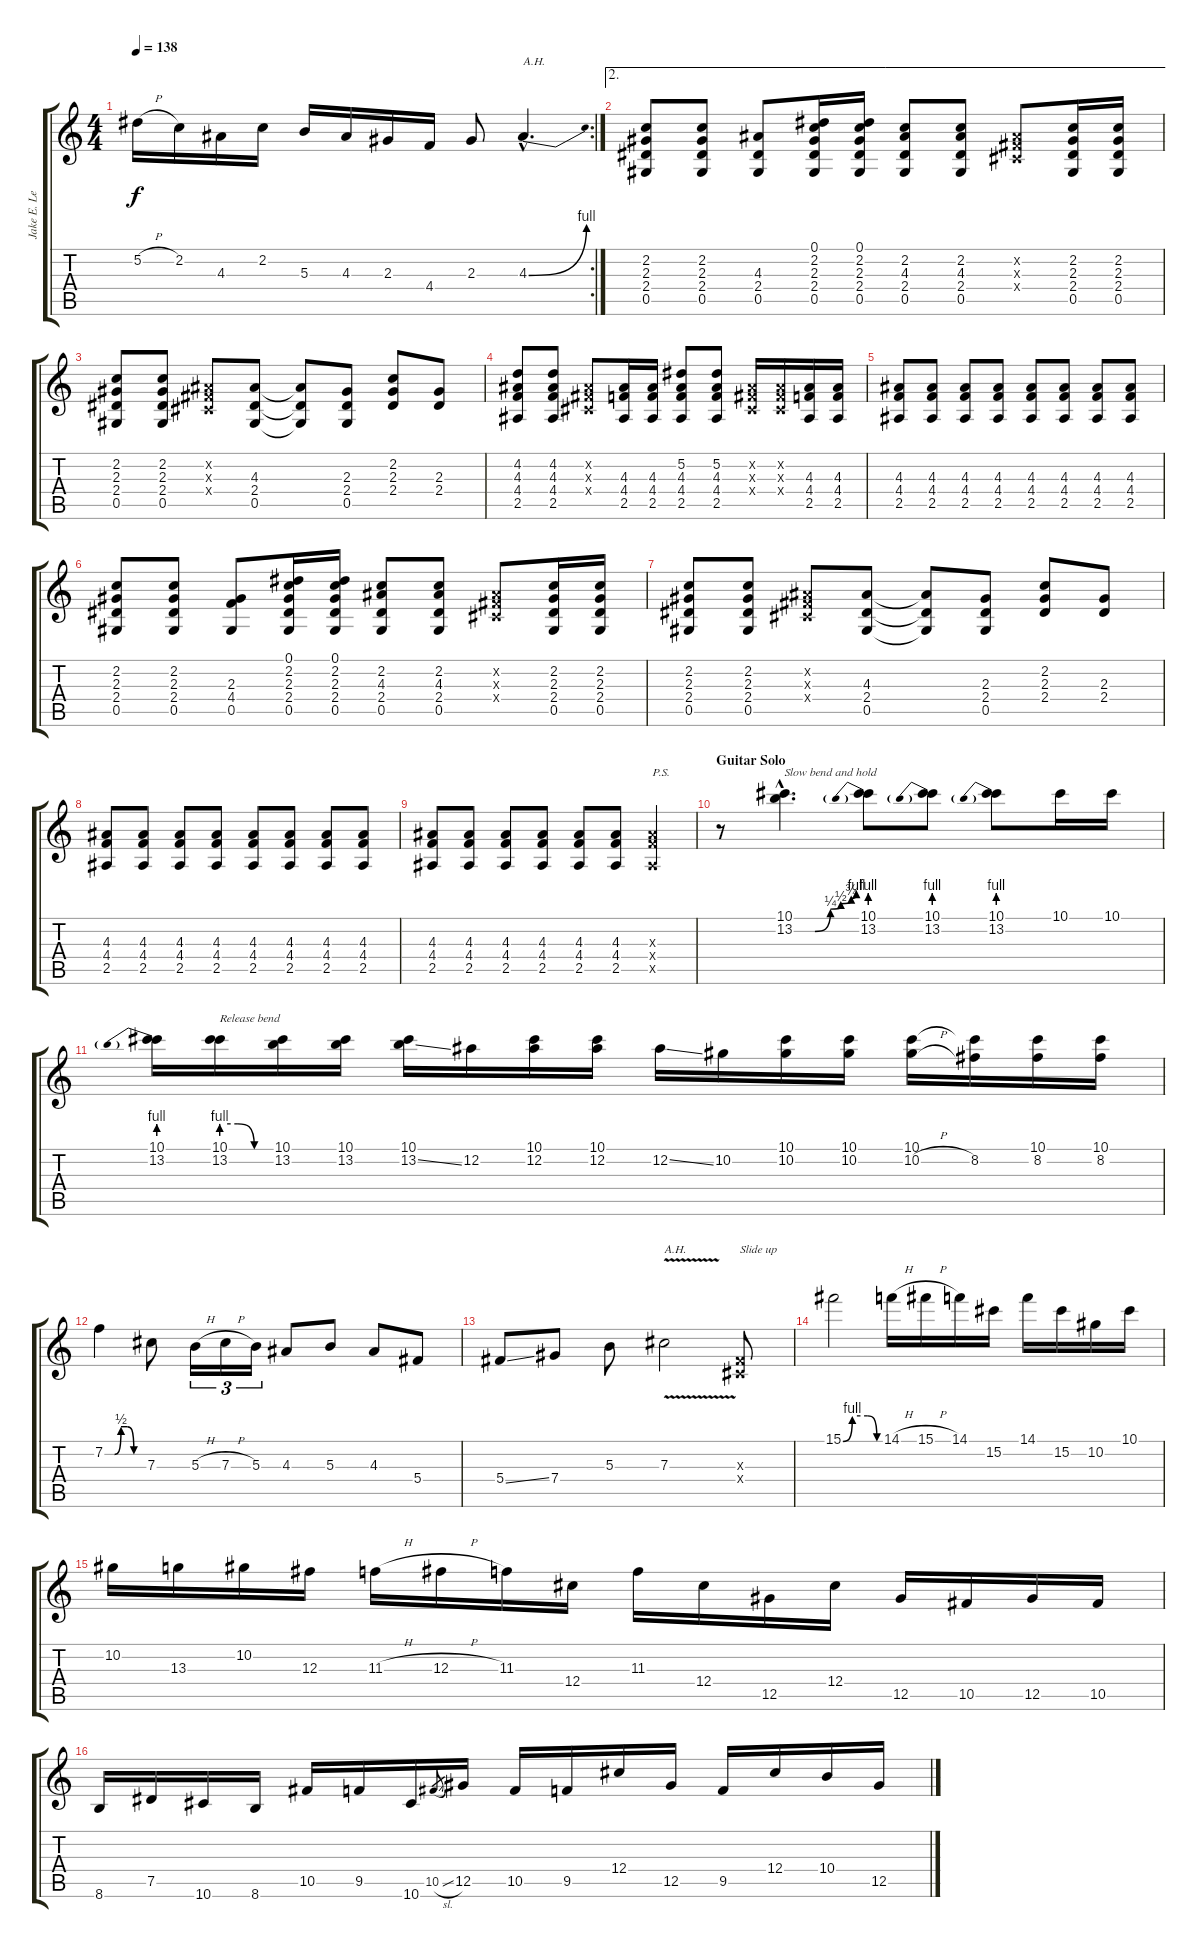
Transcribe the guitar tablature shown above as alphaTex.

\track ("Jake E. Lee" "Jake E. Le") {instrument overdrivenguitar}
\staff {score tabs}
\tuning (Eb4 Bb3 Gb3 Db3 Ab2 Eb2) {hide}
\rc 2
\ts (4 4)
\tempo 138
\clef g2
\ks c
5.2{h}.16{dy f} 2.2.16 4.3.16 2.2.16 5.3.16 4.3.16 2.3.16 4.4.16 2.3.8 4.3{be (bend 0 0 60 4) hac}.4{d txt "A.H."} |
\ae 2
(2.2 2.3 2.4 0.5).8 (2.2 2.3 2.4 0.5).8 (4.3 2.4 0.5).8 (0.1 2.2 2.3 2.4 0.5).16 (0.1 2.2 2.3 2.4 0.5).16 (2.2 4.3 2.4 0.5).8 (2.2 4.3 2.4 0.5).8 (0.2{x} 0.3{x} 0.4{x}).8 (2.2 2.3 2.4 0.5).16 (2.2 2.3 2.4 0.5).16 |
(2.2 2.3 2.4 0.5).8 (2.2 2.3 2.4 0.5).8 (0.2{x} 0.3{x} 0.4{x}).8 (4.3 2.4 0.5).8 (4.3{t} 2.4{t} 0.5{t}).8 (2.3 2.4 0.5).8 (2.2 2.3 2.4).8 (2.3 2.4).8 |
(4.2 4.3 4.4 2.5).8 (4.2 4.3 4.4 2.5).8 (0.2{x} 0.3{x} 0.4{x}).8 (4.3 4.4 2.5).16 (4.3 4.4 2.5).16 (5.2 4.3 4.4 2.5).8 (5.2 4.3 4.4 2.5).8 (0.2{x} 0.3{x} 0.4{x}).16 (0.2{x} 0.3{x} 0.4{x}).16 (4.3 4.4 2.5).16 (4.3 4.4 2.5).16 |
(4.3 4.4 2.5).8 (4.3 4.4 2.5).8 (4.3 4.4 2.5).8 (4.3 4.4 2.5).8 (4.3 4.4 2.5).8 (4.3 4.4 2.5).8 (4.3 4.4 2.5).8 (4.3 4.4 2.5).8 |
(2.2 2.3 2.4 0.5).8 (2.2 2.3 2.4 0.5).8 (2.3 4.4 0.5).8 (0.1 2.2 2.3 2.4 0.5).16 (0.1 2.2 2.3 2.4 0.5).16 (2.2 4.3 2.4 0.5).8 (2.2 4.3 2.4 0.5).8 (0.2{x} 0.3{x} 0.4{x}).8 (2.2 2.3 2.4 0.5).16 (2.2 2.3 2.4 0.5).16 |
(2.2 2.3 2.4 0.5).8 (2.2 2.3 2.4 0.5).8 (0.2{x} 0.3{x} 0.4{x}).8 (4.3 2.4 0.5).8 (4.3{t} 2.4{t} 0.5{t}).8 (2.3 2.4 0.5).8 (2.2 2.3 2.4).8 (2.3 2.4).8 |
(4.3 4.4 2.5).8 (4.3 4.4 2.5).8 (4.3 4.4 2.5).8 (4.3 4.4 2.5).8 (4.3 4.4 2.5).8 (4.3 4.4 2.5).8 (4.3 4.4 2.5).8 (4.3 4.4 2.5).8 |
(4.3 4.4 2.5).8 (4.3 4.4 2.5).8 (4.3 4.4 2.5).8 (4.3 4.4 2.5).8 (4.3 4.4 2.5).8 (4.3 4.4 2.5).8 (4.3{x} 4.4{x} 2.5{x}).4{txt "P.S."} |
\section ("" "Guitar Solo")
r.8{volume 16} (10.1{hac} 13.2{be (custom 0 0 20 0 35 1 45 2 55 3 60 4) hac}).4{d txt "Slow bend and hold"} (10.1 13.2{be (prebend 0 4 60 4)}).8 (10.1 13.2{be (prebend 0 4 60 4)}).8 (10.1 13.2{be (prebend 0 4 60 4)}).8 10.1.16 10.1.16 |
(10.1 13.2{be (prebend 0 4 60 4)}).16 (10.1 13.2{be (custom 0 4 20 4 40 0 60 0)}).16{txt "Release bend"} (10.1 13.2).16 (10.1 13.2).16 (10.1 13.2{ss}).16 12.2.16 (10.1 12.2).16 (10.1 12.2).16 12.2{ss}.16 10.2.16 (10.1 10.2).16 (10.1 10.2).16 (10.1 10.2{h}).16 (10.1{t} 8.2).16 (10.1 8.2).16 (10.1 8.2).16 |
7.2{be (custom 0 0 15 0 25 2 35 2 45 0 60 0)}.4 7.3.8 5.3{h}.16{tu (3 2)} 7.3{h}.16{tu (3 2)} 5.3.16{tu (3 2)} 4.3.8 5.3.8 4.3.8 5.4.8 |
5.4{ss}.8 7.4.8 5.3.8 7.3{v}.2{txt "A.H."} (0.3{x} 0.4{x}).8{txt "Slide up"} |
15.1{be (custom 0 0 15 4 40 4 55 0 60 0)}.2 14.1{h}.16 15.1{h}.16 14.1.16 15.2.16 14.1.16 15.2.16 10.2.16 10.1.16 |
10.2.16 13.3.16 10.2.16 12.3.16 11.3{h}.16 12.3{h}.16 11.3.16 12.4.16 11.3.16 12.4.16 12.5.16 12.4.16 12.5.16 10.5.16 12.5.16 10.5.16 |
8.6.16 7.5.16 10.6.16 8.6.16 10.5.16 9.5.16 10.6.16 10.5{sl}.8{gr} 12.5.16 10.5.16 9.5.16 12.4.16 12.5.16 9.5.16 12.4.16 10.4.16 12.5.16
